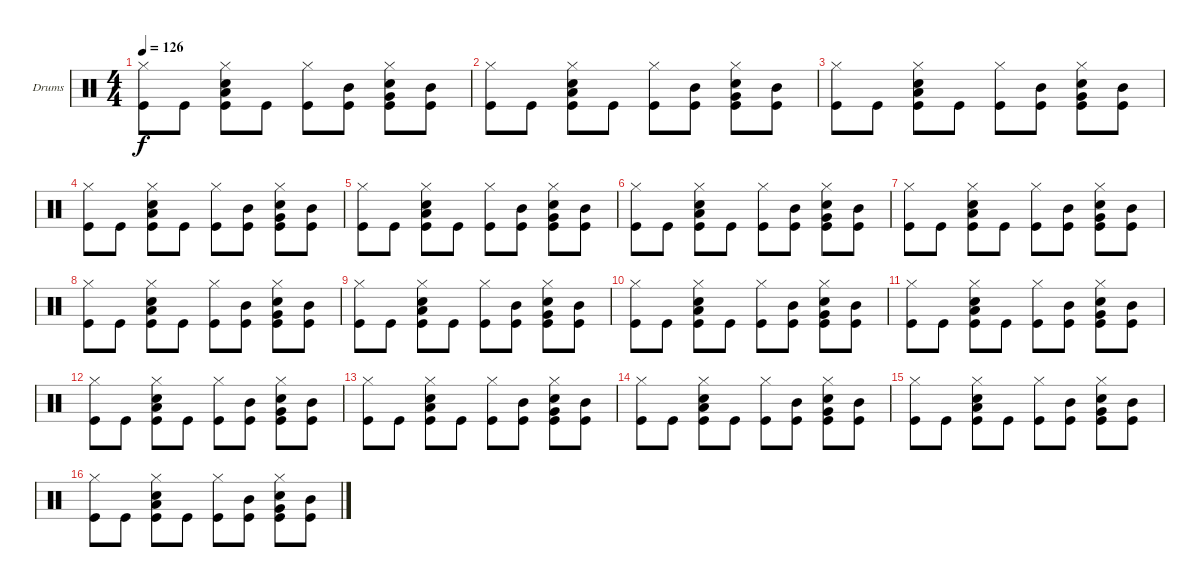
\bracketExtendMode groupsimilarinstruments
\firstSystemTrackNameOrientation horizontal
\otherSystemsTrackNameOrientation horizontal
\track ("Drumkit" "Drums") {instrument percussion}
\staff {score}
\articulation defaults
\ts (4 4)
\tempo 126
\clef neutral
\ks c
("Hi-Hat (closed)" "Kick (hit)").8{dy f} "Kick (hit)".8 ("Hi-Hat (closed)" "Low Tom (hit)" "Snare (hit) 2" "Kick (hit)").8 "Kick (hit)".8 ("Hi-Hat (closed)" "Kick (hit)").8 ("Mid Tom (hit)" "Kick (hit)").8 ("Hi-Hat (closed)" "Snare (hit) 2" "Very Low Tom (hit)" "Kick (hit)").8 ("Mid Tom (hit)" "Kick (hit)").8 |
("Hi-Hat (closed)" "Kick (hit)").8 "Kick (hit)".8 ("Hi-Hat (closed)" "Low Tom (hit)" "Snare (hit) 2" "Kick (hit)").8 "Kick (hit)".8 ("Hi-Hat (closed)" "Kick (hit)").8 ("Mid Tom (hit)" "Kick (hit)").8 ("Hi-Hat (closed)" "Snare (hit) 2" "Very Low Tom (hit)" "Kick (hit)").8 ("Mid Tom (hit)" "Kick (hit)").8 |
("Hi-Hat (closed)" "Kick (hit)").8 "Kick (hit)".8 ("Hi-Hat (closed)" "Low Tom (hit)" "Snare (hit) 2" "Kick (hit)").8 "Kick (hit)".8 ("Hi-Hat (closed)" "Kick (hit)").8 ("Mid Tom (hit)" "Kick (hit)").8 ("Hi-Hat (closed)" "Snare (hit) 2" "Very Low Tom (hit)" "Kick (hit)").8 ("Mid Tom (hit)" "Kick (hit)").8 |
("Hi-Hat (closed)" "Kick (hit)").8 "Kick (hit)".8 ("Hi-Hat (closed)" "Low Tom (hit)" "Snare (hit) 2" "Kick (hit)").8 "Kick (hit)".8 ("Hi-Hat (closed)" "Kick (hit)").8 ("Mid Tom (hit)" "Kick (hit)").8 ("Hi-Hat (closed)" "Snare (hit) 2" "Very Low Tom (hit)" "Kick (hit)").8 ("Mid Tom (hit)" "Kick (hit)").8 |
("Hi-Hat (closed)" "Kick (hit)").8 "Kick (hit)".8 ("Hi-Hat (closed)" "Low Tom (hit)" "Snare (hit) 2" "Kick (hit)").8 "Kick (hit)".8 ("Hi-Hat (closed)" "Kick (hit)").8 ("Mid Tom (hit)" "Kick (hit)").8 ("Hi-Hat (closed)" "Snare (hit) 2" "Very Low Tom (hit)" "Kick (hit)").8 ("Mid Tom (hit)" "Kick (hit)").8 |
("Hi-Hat (closed)" "Kick (hit)").8 "Kick (hit)".8 ("Hi-Hat (closed)" "Low Tom (hit)" "Snare (hit) 2" "Kick (hit)").8 "Kick (hit)".8 ("Hi-Hat (closed)" "Kick (hit)").8 ("Mid Tom (hit)" "Kick (hit)").8 ("Hi-Hat (closed)" "Snare (hit) 2" "Very Low Tom (hit)" "Kick (hit)").8 ("Mid Tom (hit)" "Kick (hit)").8 |
("Hi-Hat (closed)" "Kick (hit)").8 "Kick (hit)".8 ("Hi-Hat (closed)" "Low Tom (hit)" "Snare (hit) 2" "Kick (hit)").8 "Kick (hit)".8 ("Hi-Hat (closed)" "Kick (hit)").8 ("Mid Tom (hit)" "Kick (hit)").8 ("Hi-Hat (closed)" "Snare (hit) 2" "Very Low Tom (hit)" "Kick (hit)").8 ("Mid Tom (hit)" "Kick (hit)").8 |
("Hi-Hat (closed)" "Kick (hit)").8 "Kick (hit)".8 ("Hi-Hat (closed)" "Low Tom (hit)" "Snare (hit) 2" "Kick (hit)").8 "Kick (hit)".8 ("Hi-Hat (closed)" "Kick (hit)").8 ("Mid Tom (hit)" "Kick (hit)").8 ("Hi-Hat (closed)" "Snare (hit) 2" "Very Low Tom (hit)" "Kick (hit)").8 ("Mid Tom (hit)" "Kick (hit)").8 |
("Hi-Hat (closed)" "Kick (hit)").8 "Kick (hit)".8 ("Hi-Hat (closed)" "Low Tom (hit)" "Snare (hit) 2" "Kick (hit)").8 "Kick (hit)".8 ("Hi-Hat (closed)" "Kick (hit)").8 ("Mid Tom (hit)" "Kick (hit)").8 ("Hi-Hat (closed)" "Snare (hit) 2" "Very Low Tom (hit)" "Kick (hit)").8 ("Mid Tom (hit)" "Kick (hit)").8 |
("Hi-Hat (closed)" "Kick (hit)").8 "Kick (hit)".8 ("Hi-Hat (closed)" "Low Tom (hit)" "Snare (hit) 2" "Kick (hit)").8 "Kick (hit)".8 ("Hi-Hat (closed)" "Kick (hit)").8 ("Mid Tom (hit)" "Kick (hit)").8 ("Hi-Hat (closed)" "Snare (hit) 2" "Very Low Tom (hit)" "Kick (hit)").8 ("Mid Tom (hit)" "Kick (hit)").8 |
("Hi-Hat (closed)" "Kick (hit)").8 "Kick (hit)".8 ("Hi-Hat (closed)" "Low Tom (hit)" "Snare (hit) 2" "Kick (hit)").8 "Kick (hit)".8 ("Hi-Hat (closed)" "Kick (hit)").8 ("Mid Tom (hit)" "Kick (hit)").8 ("Hi-Hat (closed)" "Snare (hit) 2" "Very Low Tom (hit)" "Kick (hit)").8 ("Mid Tom (hit)" "Kick (hit)").8 |
("Hi-Hat (closed)" "Kick (hit)").8 "Kick (hit)".8 ("Hi-Hat (closed)" "Low Tom (hit)" "Snare (hit) 2" "Kick (hit)").8 "Kick (hit)".8 ("Hi-Hat (closed)" "Kick (hit)").8 ("Mid Tom (hit)" "Kick (hit)").8 ("Hi-Hat (closed)" "Snare (hit) 2" "Very Low Tom (hit)" "Kick (hit)").8 ("Mid Tom (hit)" "Kick (hit)").8 |
("Hi-Hat (closed)" "Kick (hit)").8 "Kick (hit)".8 ("Hi-Hat (closed)" "Low Tom (hit)" "Snare (hit) 2" "Kick (hit)").8 "Kick (hit)".8 ("Hi-Hat (closed)" "Kick (hit)").8 ("Mid Tom (hit)" "Kick (hit)").8 ("Hi-Hat (closed)" "Snare (hit) 2" "Very Low Tom (hit)" "Kick (hit)").8 ("Mid Tom (hit)" "Kick (hit)").8 |
("Hi-Hat (closed)" "Kick (hit)").8 "Kick (hit)".8 ("Hi-Hat (closed)" "Low Tom (hit)" "Snare (hit) 2" "Kick (hit)").8 "Kick (hit)".8 ("Hi-Hat (closed)" "Kick (hit)").8 ("Mid Tom (hit)" "Kick (hit)").8 ("Hi-Hat (closed)" "Snare (hit) 2" "Very Low Tom (hit)" "Kick (hit)").8 ("Mid Tom (hit)" "Kick (hit)").8 |
("Hi-Hat (closed)" "Kick (hit)").8 "Kick (hit)".8 ("Hi-Hat (closed)" "Low Tom (hit)" "Snare (hit) 2" "Kick (hit)").8 "Kick (hit)".8 ("Hi-Hat (closed)" "Kick (hit)").8 ("Mid Tom (hit)" "Kick (hit)").8 ("Hi-Hat (closed)" "Snare (hit) 2" "Very Low Tom (hit)" "Kick (hit)").8 ("Mid Tom (hit)" "Kick (hit)").8 |
("Hi-Hat (closed)" "Kick (hit)").8 "Kick (hit)".8 ("Hi-Hat (closed)" "Low Tom (hit)" "Snare (hit) 2" "Kick (hit)").8 "Kick (hit)".8 ("Hi-Hat (closed)" "Kick (hit)").8 ("Mid Tom (hit)" "Kick (hit)").8 ("Hi-Hat (closed)" "Snare (hit) 2" "Very Low Tom (hit)" "Kick (hit)").8 ("Mid Tom (hit)" "Kick (hit)").8
